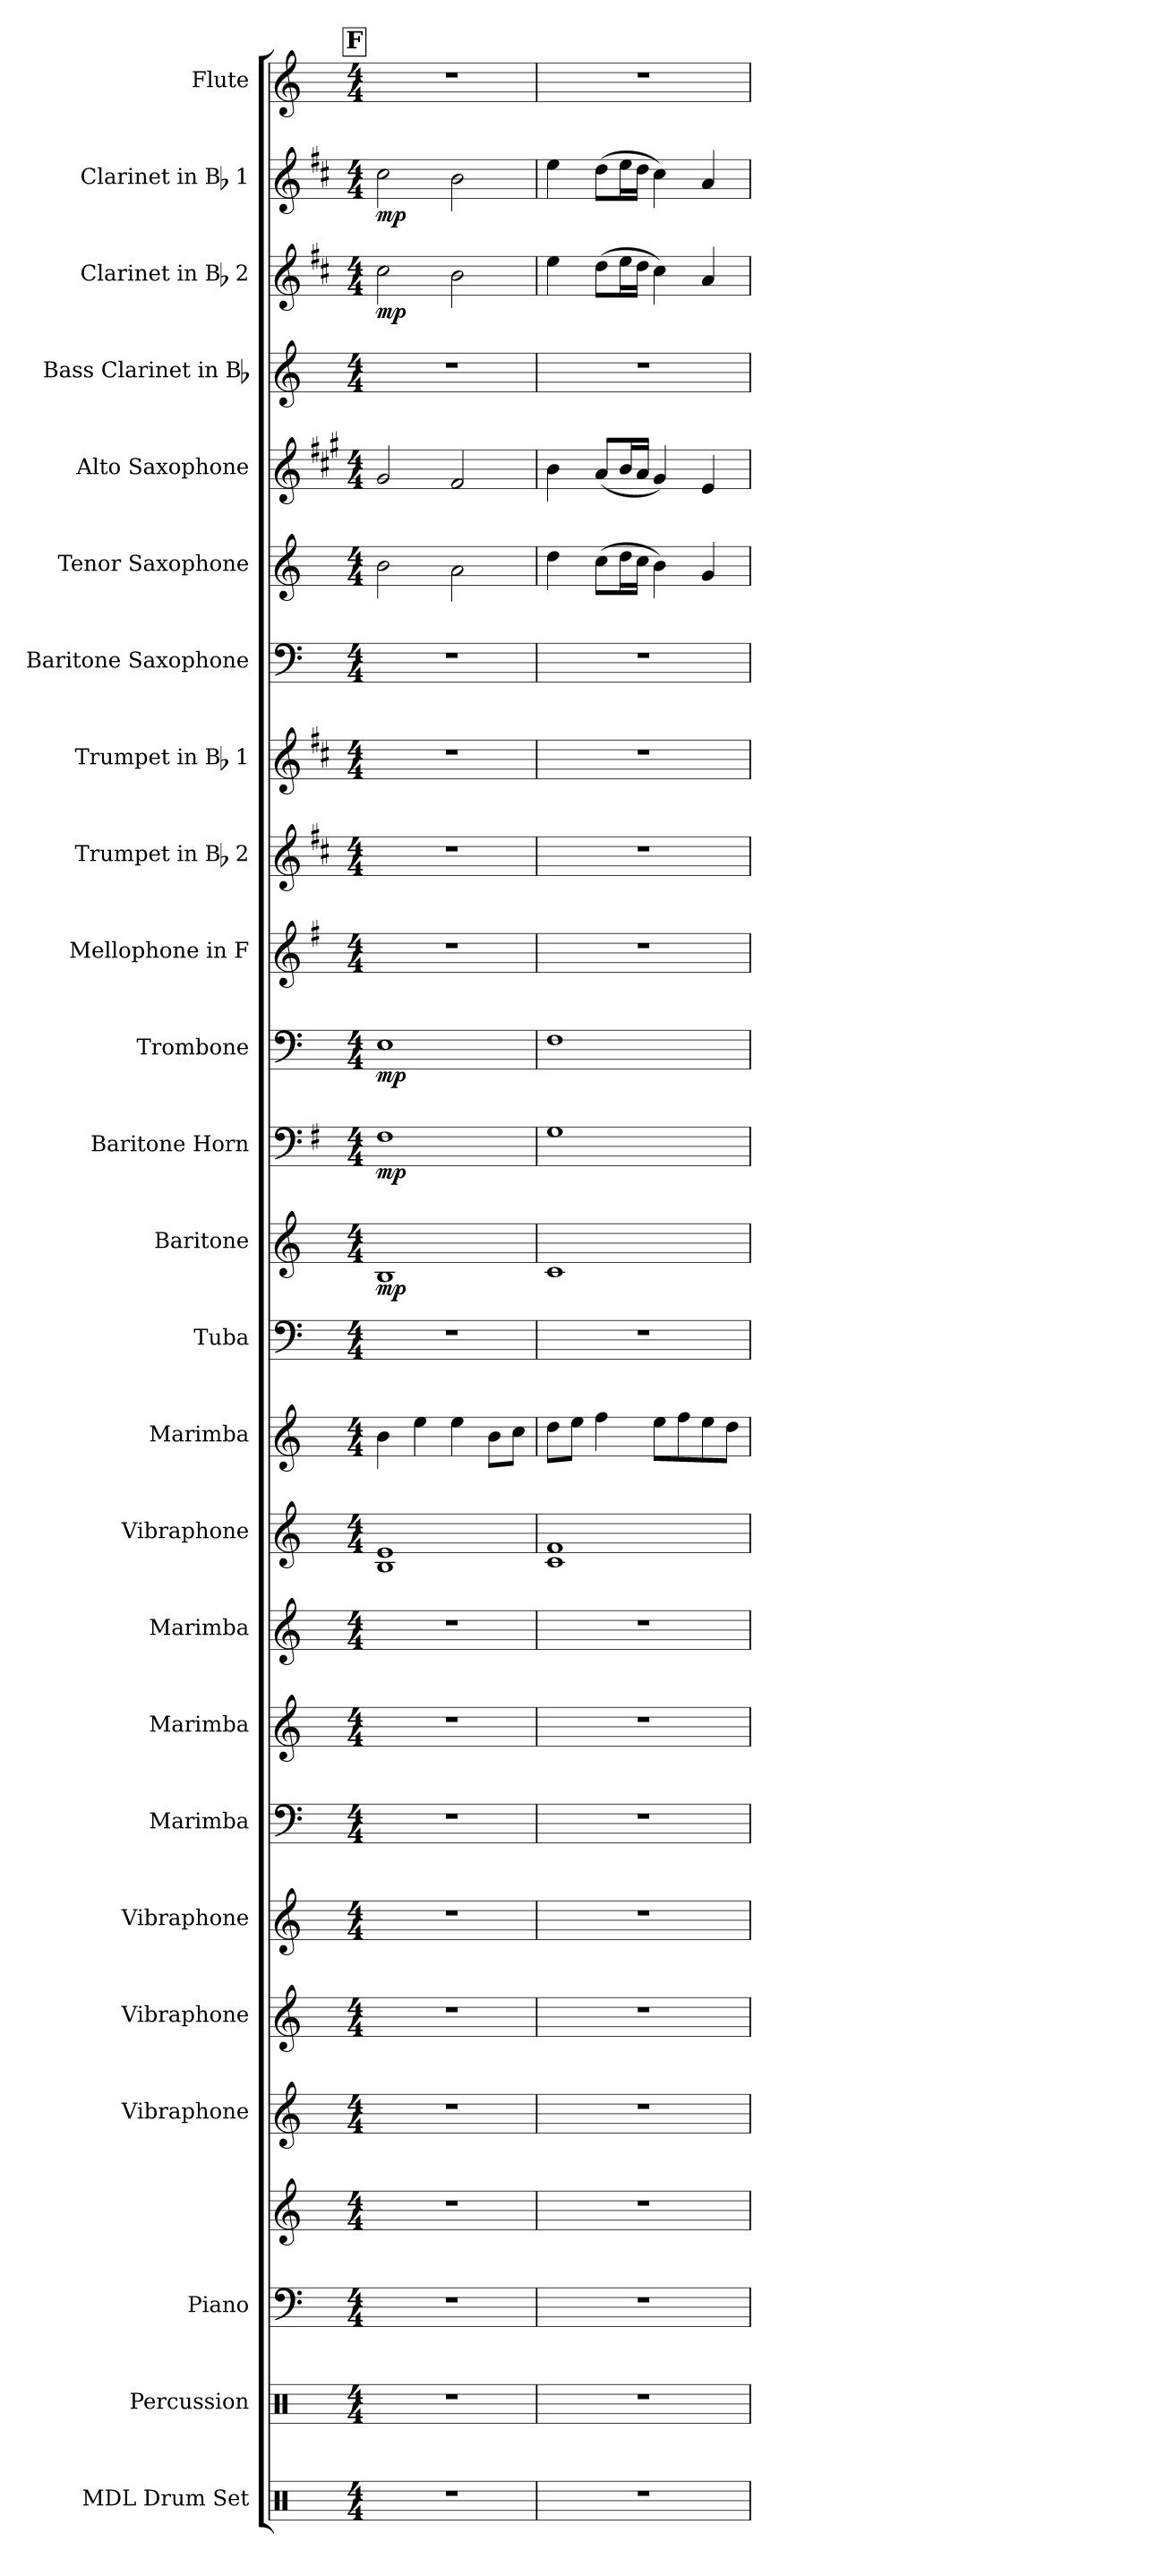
**kern	**kern	**kern	**kern	**kern	**kern	**kern	**kern	**kern	**kern	**kern	**kern	**kern	**kern	**dynam	**kern	**dynam	**kern	**dynam	**kern	**kern	**kern	**kern	**kern	**kern	**kern	**kern	**dynam	**kern	**dynam	**kern
*part25	*part24	*part23	*part23	*part22	*part21	*part20	*part19	*part18	*part17	*part16	*part15	*part14	*part13	*part13	*part12	*part12	*part11	*part11	*part10	*part9	*part8	*part7	*part6	*part5	*part4	*part3	*part3	*part2	*part2	*part1
*staff26	*staff25	*staff24	*staff23	*staff22	*staff21	*staff20	*staff19	*staff18	*staff17	*staff16	*staff15	*staff14	*staff13	*staff13	*staff12	*staff12	*staff11	*staff11	*staff10	*staff9	*staff8	*staff7	*staff6	*staff5	*staff4	*staff3	*staff3	*staff2	*staff2	*staff1
*I"MDL Drum Set	*I"Percussion	*I"Piano	*	*I"Vibraphone	*I"Vibraphone	*I"Vibraphone	*I"Marimba	*I"Marimba	*I"Marimba	*I"Vibraphone	*I"Marimba	*I"Tuba	*I"Baritone	*	*I"Baritone Horn	*	*I"Trombone	*	*I"Mellophone in F	*I"Trumpet in Bb 2	*I"Trumpet in Bb 1	*I"Baritone Saxophone	*I"Tenor Saxophone	*I"Alto Saxophone	*I"Bass Clarinet in Bb	*I"Clarinet in Bb 2	*	*I"Clarinet in Bb 1	*	*I"Flute
*I'D. S.	*I'Perc.	*I'Pno.	*	*I'Vib.	*I'Vib.	*I'Vib.	*I'Mrm.	*I'Mrm.	*I'Mrm.	*I'Vib.	*I'Mar.	*I'Tba.	*I'Bar.	*	*I'Bar. Hn.	*	*I'Tbn.	*	*I'Mln.	*I'Tpt. 2	*I'Tpt. 1	*I'Bari. Sax.	*I'Ten. Sax.	*I'Alto Sax.	*I'B. Cl.	*I'Cl. 2	*	*I'Cl. 1	*	*I'Fl.
*clefX	*clefX	*clefF4	*clefG2	*clefG2	*clefG2	*clefG2	*clefF4	*clefG2	*clefG2	*clefG2	*clefG2	*clefF4	*clefG2	*	*clefF4	*	*clefF4	*	*clefG2	*clefG2	*clefG2	*clefF4	*clefG2	*clefG2	*clefG2	*clefG2	*	*clefG2	*	*clefG2
*	*	*	*	*	*	*	*	*	*	*	*	*	*ITrd8c14	*	*ITrd4c7	*	*	*	*ITrd4c7	*ITrd1c2	*ITrd1c2	*ITrd12c21	*ITrd8c14	*ITrd5c9	*ITrd8c14	*ITrd1c2	*	*ITrd1c2	*	*
*k[]	*k[]	*k[]	*k[]	*k[]	*k[]	*k[]	*k[]	*k[]	*k[]	*k[]	*k[]	*k[]	*k[]	*	*k[]	*	*k[]	*	*k[]	*k[]	*k[]	*k[]	*k[]	*k[]	*k[]	*k[]	*	*k[]	*	*k[]
*M4/4	*M4/4	*M4/4	*M4/4	*M4/4	*M4/4	*M4/4	*M4/4	*M4/4	*M4/4	*M4/4	*M4/4	*M4/4	*M4/4	*	*M4/4	*	*M4/4	*	*M4/4	*M4/4	*M4/4	*M4/4	*M4/4	*M4/4	*M4/4	*M4/4	*	*M4/4	*	*M4/4
!!LO:REH:place=s1:a:B:t=F
=49	=49	=49	=49	=49	=49	=49	=49	=49	=49	=49	=49	=49	=49	=49	=49	=49	=49	=49	=49	=49	=49	=49	=49	=49	=49	=49	=49	=49	=49	=49
!	!	!	!	!	!	!	!	!	!	!	!	!	!	!LO:DY:b	!	!LO:DY:b	!	!LO:DY:b	!	!	!	!	!	!	!	!	!LO:DY:b	!	!LO:DY:b	!
1r	1r	1r	1r	1r	1r	1r	1r	1r	1r	1B 1e	4b\	1r	1BB	mp	1BB	mp	1E	mp	1r	1r	1r	1r	2B\	2B/	1r	2b\	mp	2b\	mp	1r
.	.	.	.	.	.	.	.	.	.	.	4ee\	.	.	.	.	.	.	.	.	.	.	.	.	.	.	.	.	.	.	.
.	.	.	.	.	.	.	.	.	.	.	4ee\	.	.	.	.	.	.	.	.	.	.	.	2A\	2A/	.	2a\	.	2a\	.	.
.	.	.	.	.	.	.	.	.	.	.	8b\L	.	.	.	.	.	.	.	.	.	.	.	.	.	.	.	.	.	.	.
.	.	.	.	.	.	.	.	.	.	.	8cc\J	.	.	.	.	.	.	.	.	.	.	.	.	.	.	.	.	.	.	.
=50	=50	=50	=50	=50	=50	=50	=50	=50	=50	=50	=50	=50	=50	=50	=50	=50	=50	=50	=50	=50	=50	=50	=50	=50	=50	=50	=50	=50	=50	=50
1r	1r	1r	1r	1r	1r	1r	1r	1r	1r	1c 1f	8dd\L	1r	1C	.	1C	.	1F	.	1r	1r	1r	1r	4d\	4d\	1r	4dd\	.	4dd\	.	1r
.	.	.	.	.	.	.	.	.	.	.	8ee\J	.	.	.	.	.	.	.	.	.	.	.	.	.	.	.	.	.	.	.
.	.	.	.	.	.	.	.	.	.	.	4ff\	.	.	.	.	.	.	.	.	.	.	.	(>8c\L	(<8c/L	.	(>8cc\L	.	(>8cc\L	.	.
.	.	.	.	.	.	.	.	.	.	.	.	.	.	.	.	.	.	.	.	.	.	.	16d\L	16d/L	.	16dd\L	.	16dd\L	.	.
.	.	.	.	.	.	.	.	.	.	.	.	.	.	.	.	.	.	.	.	.	.	.	16c\JJ	16c/JJ	.	16cc\JJ	.	16cc\JJ	.	.
.	.	.	.	.	.	.	.	.	.	.	8ee\L	.	.	.	.	.	.	.	.	.	.	.	4B\)	4B/)	.	4b\)	.	4b\)	.	.
.	.	.	.	.	.	.	.	.	.	.	8ff\	.	.	.	.	.	.	.	.	.	.	.	.	.	.	.	.	.	.	.
.	.	.	.	.	.	.	.	.	.	.	8ee\	.	.	.	.	.	.	.	.	.	.	.	4G/	4G/	.	4g/	.	4g/	.	.
.	.	.	.	.	.	.	.	.	.	.	8dd\J	.	.	.	.	.	.	.	.	.	.	.	.	.	.	.	.	.	.	.
=	=	=	=	=	=	=	=	=	=	=	=	=	=	=	=	=	=	=	=	=	=	=	=	=	=	=	=	=	=	=
*-	*-	*-	*-	*-	*-	*-	*-	*-	*-	*-	*-	*-	*-	*-	*-	*-	*-	*-	*-	*-	*-	*-	*-	*-	*-	*-	*-	*-	*-	*-
